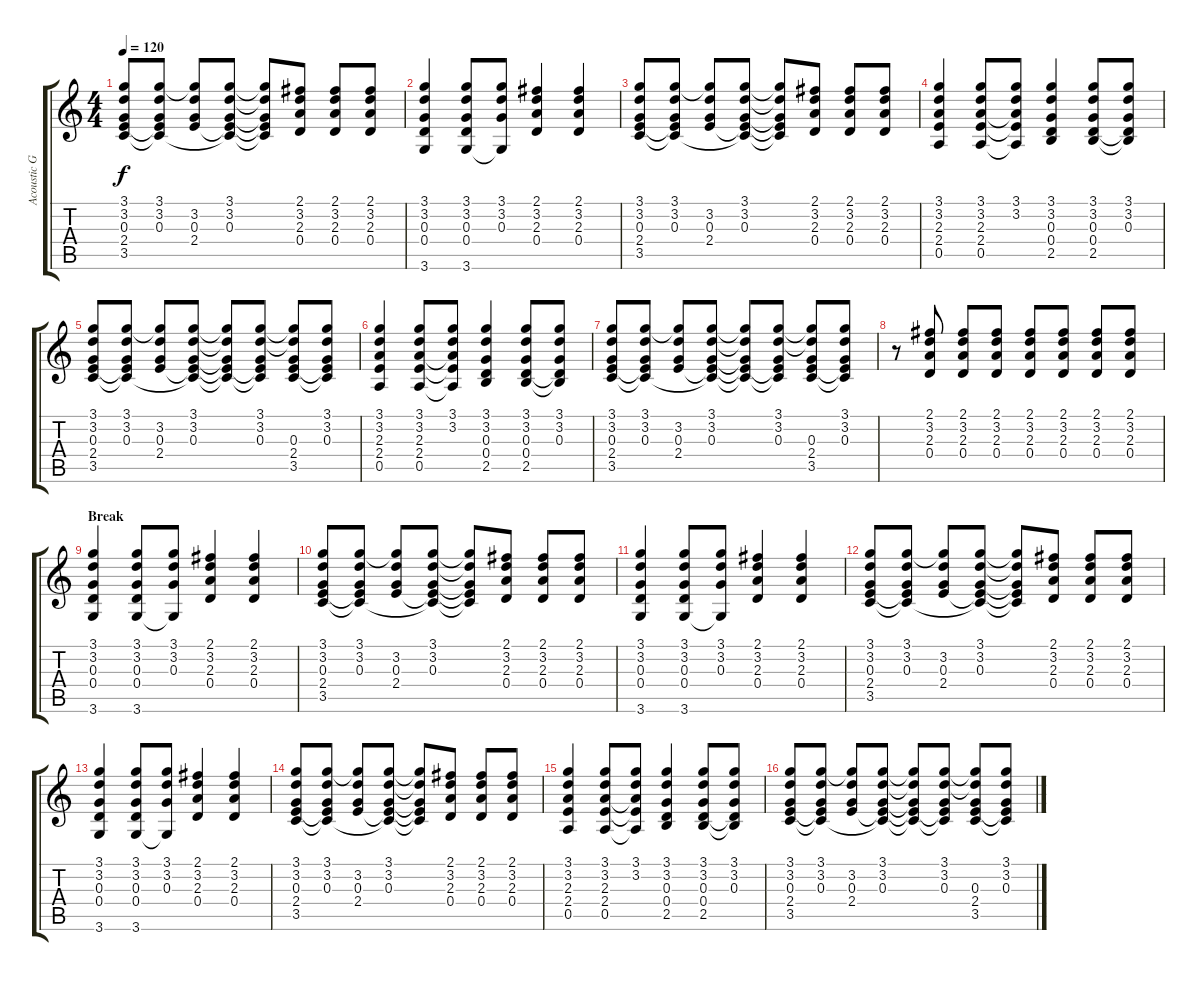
\track ("Acoustic Guitar 2" "Acoustic G") {instrument acousticguitarsteel}
\staff {score tabs}
\tuning (E4 B3 G3 D3 A2 E2) {hide}
\ts (4 4)
\tempo 120
\clef g2
\ks c
(3.1 3.2 0.3 2.4 3.5).8{dy f} (3.1 3.2 0.3 2.4{t} 3.5{t}).8 (3.1{t} 3.2 0.3 2.4).8 (3.1 3.2 0.3 2.4{t} 3.5{t}).8 (3.1{t} 3.2{t} 0.3{t} 2.4{t} 3.5{t}).8 (2.1 3.2 2.3 0.4).8 (2.1 3.2 2.3 0.4).8 (2.1 3.2 2.3 0.4).8 |
(3.1 3.2 0.3 0.4 3.6).4 (3.1 3.2 0.3 0.4 3.6).8 (3.1 3.2 0.3 3.6{t}).8 (2.1 3.2 2.3 0.4).4 (2.1 3.2 2.3 0.4).4 |
(3.1 3.2 0.3 2.4 3.5).8 (3.1 3.2 0.3 2.4{t} 3.5{t}).8 (3.1{t} 3.2 0.3 2.4).8 (3.1 3.2 0.3 2.4{t} 3.5{t}).8 (3.1{t} 3.2{t} 0.3{t} 2.4{t} 3.5{t}).8 (2.1 3.2 2.3 0.4).8 (2.1 3.2 2.3 0.4).8 (2.1 3.2 2.3 0.4).8 |
(3.1 3.2 2.3 2.4 0.5).4 (3.1 3.2 2.3 2.4 0.5).8 (3.1 3.2 2.3{t} 2.4{t} 0.5{t}).8 (3.1 3.2 0.3 0.4 2.5).4 (3.1 3.2 0.3 0.4 2.5).8 (3.1 3.2 0.3 0.4{t} 2.5{t}).8 |
(3.1 3.2 0.3 2.4 3.5).8 (3.1 3.2 0.3 2.4{t} 3.5{t}).8 (3.1{t} 3.2 0.3 2.4).8 (3.1 3.2 0.3 2.4{t} 3.5{t}).8 (3.1{t} 3.2{t} 0.3{t} 2.4{t} 3.5{t}).8 (3.1 3.2 0.3 2.4{t} 3.5{t}).8 (3.1{t} 3.2{t} 0.3 2.4 3.5).8 (3.1 3.2 0.3 2.4{t} 3.5{t}).8 |
(3.1 3.2 2.3 2.4 0.5).4 (3.1 3.2 2.3 2.4 0.5).8 (3.1 3.2 2.3{t} 2.4{t} 0.5{t}).8 (3.1 3.2 0.3 0.4 2.5).4 (3.1 3.2 0.3 0.4 2.5).8 (3.1 3.2 0.3 0.4{t} 2.5{t}).8 |
(3.1 3.2 0.3 2.4 3.5).8 (3.1 3.2 0.3 2.4{t} 3.5{t}).8 (3.1{t} 3.2 0.3 2.4).8 (3.1 3.2 0.3 2.4{t} 3.5{t}).8 (3.1{t} 3.2{t} 0.3{t} 2.4{t} 3.5{t}).8 (3.1 3.2 0.3 2.4{t} 3.5{t}).8 (3.1{t} 3.2{t} 0.3 2.4 3.5).8 (3.1 3.2 0.3 2.4{t} 3.5{t}).8 |
r.8 (2.1 3.2 2.3 0.4).8 (2.1 3.2 2.3 0.4).8 (2.1 3.2 2.3 0.4).8 (2.1 3.2 2.3 0.4).8 (2.1 3.2 2.3 0.4).8 (2.1 3.2 2.3 0.4).8 (2.1 3.2 2.3 0.4).8 |
\section ("" "Break")
(3.1 3.2 0.3 0.4 3.6).4 (3.1 3.2 0.3 0.4 3.6).8 (3.1 3.2 0.3 3.6{t}).8 (2.1 3.2 2.3 0.4).4 (2.1 3.2 2.3 0.4).4 |
(3.1 3.2 0.3 2.4 3.5).8 (3.1 3.2 0.3 2.4{t} 3.5{t}).8 (3.1{t} 3.2 0.3 2.4).8 (3.1 3.2 0.3 2.4{t} 3.5{t}).8 (3.1{t} 3.2{t} 0.3{t} 2.4{t} 3.5{t}).8 (2.1 3.2 2.3 0.4).8 (2.1 3.2 2.3 0.4).8 (2.1 3.2 2.3 0.4).8 |
(3.1 3.2 0.3 0.4 3.6).4 (3.1 3.2 0.3 0.4 3.6).8 (3.1 3.2 0.3 3.6{t}).8 (2.1 3.2 2.3 0.4).4 (2.1 3.2 2.3 0.4).4 |
(3.1 3.2 0.3 2.4 3.5).8 (3.1 3.2 0.3 2.4{t} 3.5{t}).8 (3.1{t} 3.2 0.3 2.4).8 (3.1 3.2 0.3 2.4{t} 3.5{t}).8 (3.1{t} 3.2{t} 0.3{t} 2.4{t} 3.5{t}).8 (2.1 3.2 2.3 0.4).8 (2.1 3.2 2.3 0.4).8 (2.1 3.2 2.3 0.4).8 |
(3.1 3.2 0.3 0.4 3.6).4 (3.1 3.2 0.3 0.4 3.6).8 (3.1 3.2 0.3 3.6{t}).8 (2.1 3.2 2.3 0.4).4 (2.1 3.2 2.3 0.4).4 |
(3.1 3.2 0.3 2.4 3.5).8 (3.1 3.2 0.3 2.4{t} 3.5{t}).8 (3.1{t} 3.2 0.3 2.4).8 (3.1 3.2 0.3 2.4{t} 3.5{t}).8 (3.1{t} 3.2{t} 0.3{t} 2.4{t} 3.5{t}).8 (2.1 3.2 2.3 0.4).8 (2.1 3.2 2.3 0.4).8 (2.1 3.2 2.3 0.4).8 |
(3.1 3.2 2.3 2.4 0.5).4 (3.1 3.2 2.3 2.4 0.5).8 (3.1 3.2 2.3{t} 2.4{t} 0.5{t}).8 (3.1 3.2 0.3 0.4 2.5).4 (3.1 3.2 0.3 0.4 2.5).8 (3.1 3.2 0.3 0.4{t} 2.5{t}).8 |
(3.1 3.2 0.3 2.4 3.5).8 (3.1 3.2 0.3 2.4{t} 3.5{t}).8 (3.1{t} 3.2 0.3 2.4).8 (3.1 3.2 0.3 2.4{t} 3.5{t}).8 (3.1{t} 3.2{t} 0.3{t} 2.4{t} 3.5{t}).8 (3.1 3.2 0.3 2.4{t} 3.5{t}).8 (3.1{t} 3.2{t} 0.3 2.4 3.5).8 (3.1 3.2 0.3 2.4{t} 3.5{t}).8
